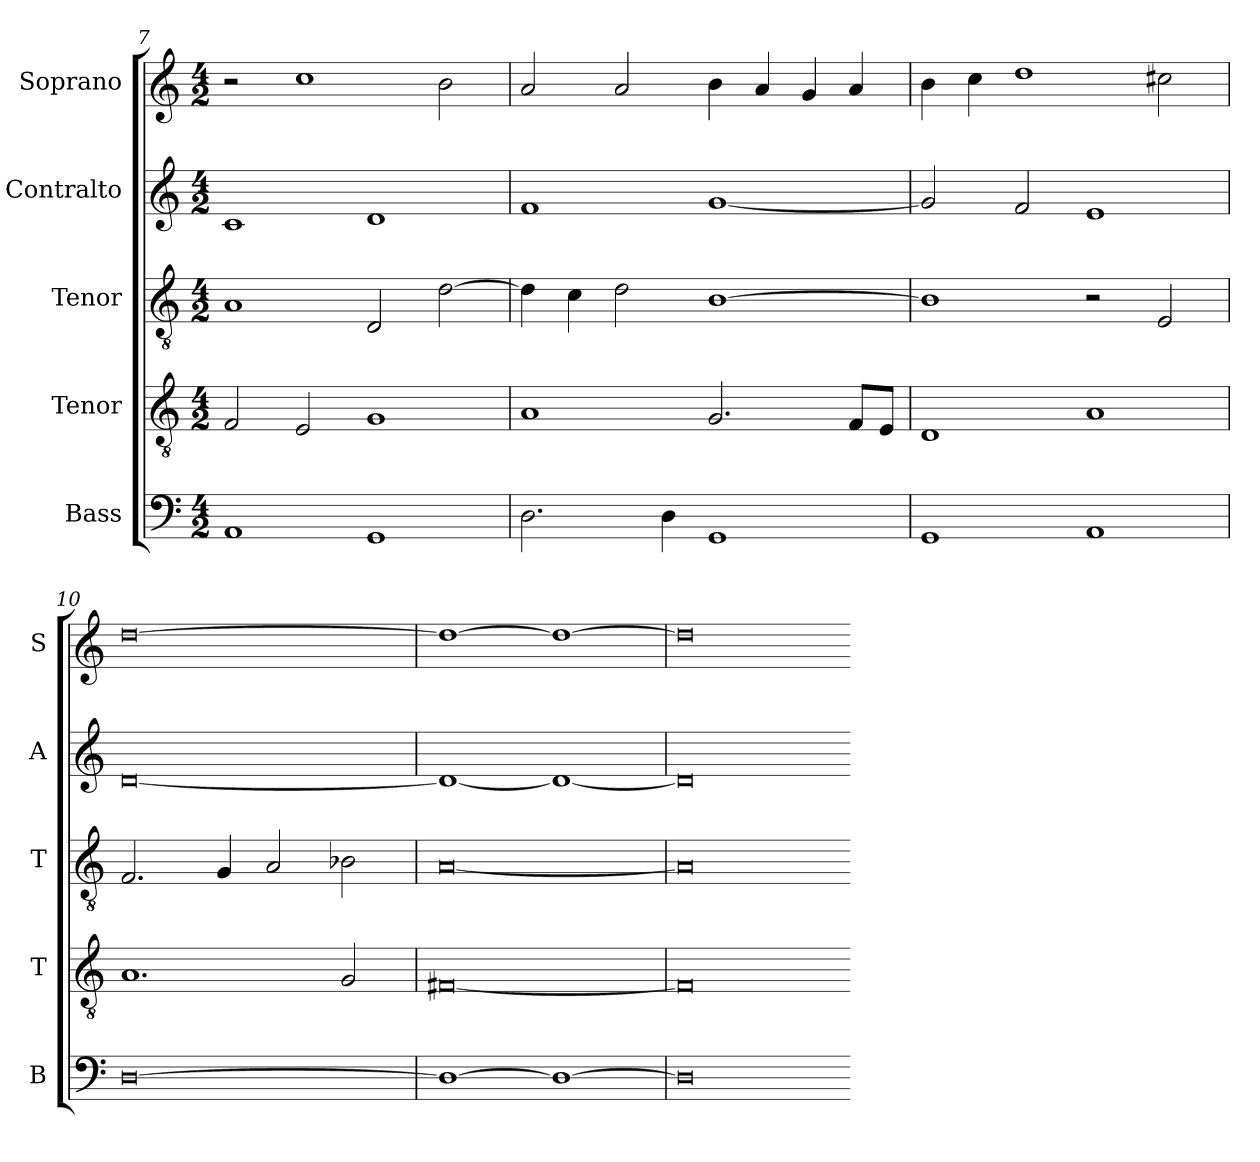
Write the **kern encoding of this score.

**kern	**kern	**kern	**kern	**kern
*part5	*part4	*part3	*part2	*part1
*staff5	*staff4	*staff3	*staff2	*staff1
*I"Bass	*I"Tenor	*I"Tenor	*I"Contralto	*I"Soprano
*I'B	*I'T	*I'T	*I'A	*I'S
*clefF4	*clefGv2	*clefGv2	*clefG2	*clefG2
*k[]	*k[]	*k[]	*k[]	*k[]
*D:dor	*D:dor	*D:dor	*D:dor	*D:dor
*M4/2	*M4/2	*M4/2	*M4/2	*M4/2
=7	=7	=7	=7	=7
1AA	2F	1A	1c	2r
.	2E	.	.	1cc
1GG	1G	2D	1d	.
.	.	[2d	.	2b
=8	=8	=8	=8	=8
2.D	1A	4d]	1f	2a
.	.	4c	.	.
.	.	2d	.	2a
4D	.	.	.	.
1GG	2.G	[1B	[1g	4b
.	.	.	.	4a
.	.	.	.	4g
.	8F/L	.	.	4a
.	8E/J	.	.	.
=9	=9	=9	=9	=9
1GG	1D	1B]	2g]	4b
.	.	.	.	4cc
.	.	.	2f	1dd
1AA	1A	2r	1e	.
.	.	2E	.	2cc#X
=10	=10	=10	=10	=10
[0D	1.A	2.F	[0d	[0dd
.	.	4G	.	.
.	.	2A	.	.
.	2G	2B-X	.	.
=11	=11	=11	=11	=11
1D_	[0F#X	[0A	1d_	1dd_
1D_	.	.	1d_	1dd_
=12	=12	=12	=12	=12
0D]	0F#]	0A]	0d]	0dd]
=-	=-	=-	=-	=-
*-	*-	*-	*-	*-
